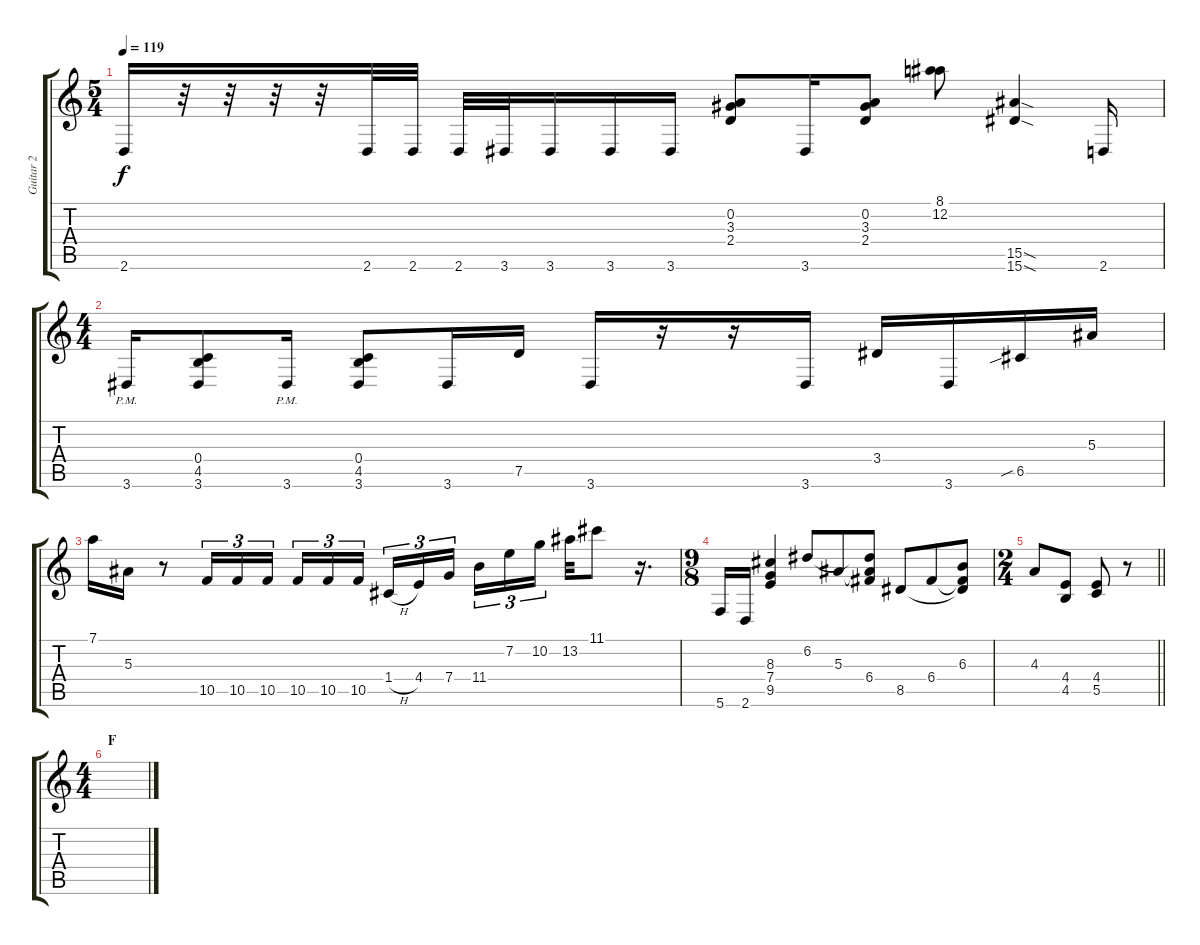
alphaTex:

\track ("Guitar 2" "Guitar 2") {instrument distortionguitar}
\staff {score tabs}
\tuning (D4 A3 F3 C3 G2 C2) {hide}
\ts (5 4)
\tempo 119
\clef g2
\ks c
2.6.16{dy f} r.32 r.32 r.32 r.32 2.6.32 2.6.32 2.6.32 3.6.32 3.6.16 3.6.16 3.6.16 (0.2 3.3 2.4).8 3.6.16 (0.2 3.3 2.4).8 (8.1 12.2).8 (15.5{sod} 15.6{sod}).4 2.6.16 |
\ts (4 4)
3.6{pm}.16 (0.4 4.5 3.6).8 3.6{pm}.16 (0.4 4.5 3.6).8 3.6.16 7.5.16 3.6.16 r.16 r.16 3.6.16 3.4.16 3.6.16 6.5{sib}.16 5.3.16 |
7.1.16 5.3.16 r.8 10.5.16{tu (3 2)} 10.5.16{tu (3 2)} 10.5.16{tu (3 2) beam splitsecondary} 10.5.16{tu (3 2)} 10.5.16{tu (3 2)} 10.5.16{tu (3 2)} 1.4{h}.16{tu (3 2)} 4.4.16{tu (3 2)} 7.4.16{tu (3 2) beam splitsecondary} 11.4.16{tu (3 2)} 7.2.16{tu (3 2)} 10.2.16{tu (3 2)} 13.2.32 11.1.8 r.16{d} |
\ts (9 8)
5.6.16 2.6.16 (8.3 7.4 9.5).4 6.2.8 5.3.8 (6.2{t} 5.3{t} 6.4).8 8.5.8 6.4.8 (6.3 6.4{t} 8.5{t}).8 |
\ts (2 4)
\barLineRight lightlight
4.3.8 (4.4 4.5).8 (4.4 5.5).8 r.8 |
\ts (4 4)
\section ("" "F")
